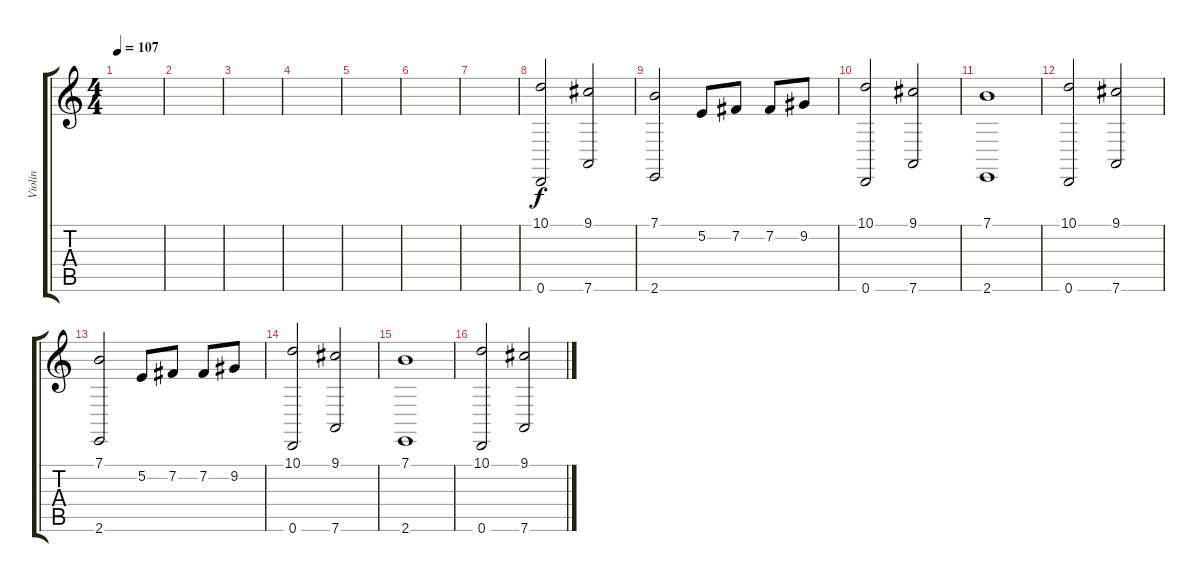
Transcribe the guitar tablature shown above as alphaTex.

\track ("Violin" "Violin") {instrument violin}
\staff {score tabs}
\tuning (E4 B3 G3 D3 A2 D2) {hide}
\ts (4 4)
\tempo 107
\clef g2
\ks c
|
|
|
|
|
|
|
(10.1 0.6).2 (9.1 7.6).2 |
(7.1 2.6).2 5.2.8 7.2.8 7.2.8 9.2.8 |
(10.1 0.6).2 (9.1 7.6).2 |
(7.1 2.6).1 |
(10.1 0.6).2 (9.1 7.6).2 |
(7.1 2.6).2 5.2.8 7.2.8 7.2.8 9.2.8 |
(10.1 0.6).2 (9.1 7.6).2 |
(7.1 2.6).1 |
(10.1 0.6).2 (9.1 7.6).2
